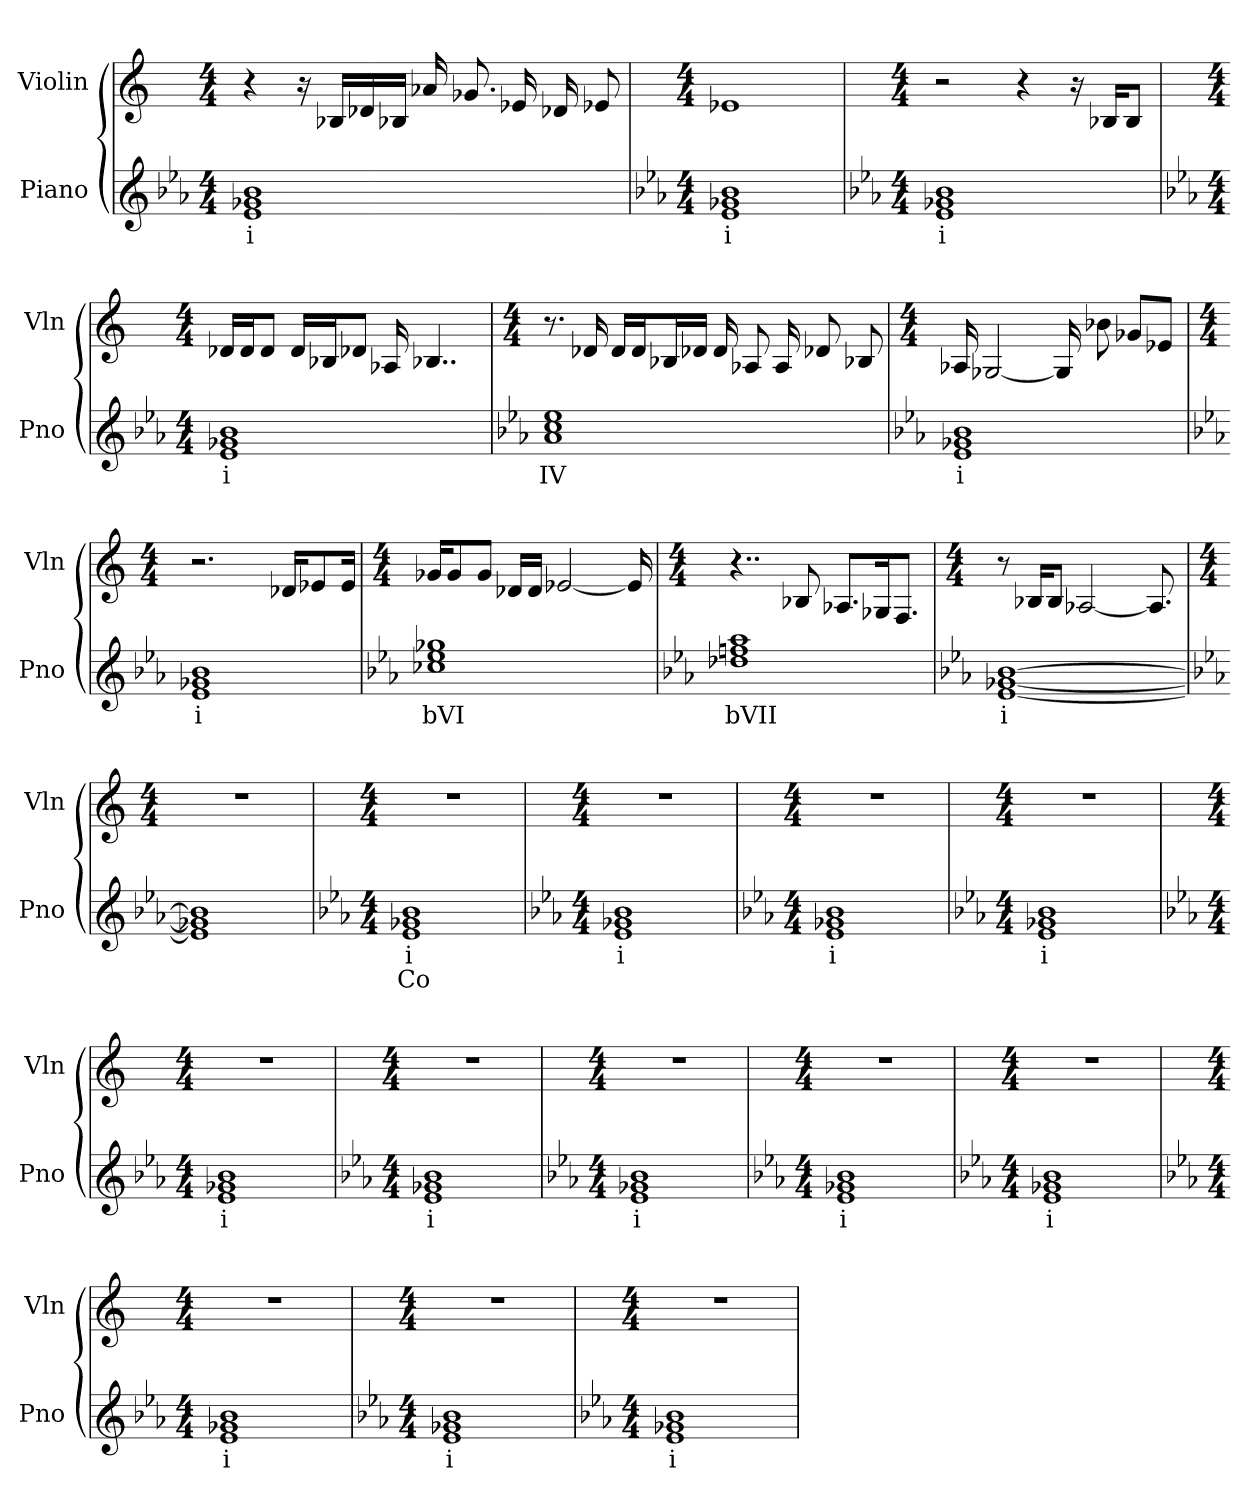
**kern	**text	**text	**kern
*part2	*part2	*part2	*part1
*staff2	*staff2	*staff2	*staff1
*I"Piano	*	*	*I"Violin
*I'Pno	*	*	*I'Vln
*k[b-e-a-]	*	*	*
*E-:	*	*	*
*M4/4	*	*	*M4/4
=	=	=	=
1e- 1g-X 1b-	i	.	4r
.	.	.	16r
.	.	.	16B-XLL
.	.	.	16d-X
.	.	.	16B-XJJ
.	.	.	16a-XLL
.	.	.	8.g-XJ
.	.	.	16e-XLL
.	.	.	16d-XJ
.	.	.	8e-XJ
=	=	=	=
*k[b-e-a-]	*	*	*
*E-:	*	*	*
*M4/4	*	*	*M4/4
1e- 1g-X 1b-	i	.	1e-X
=	=	=	=
*k[b-e-a-]	*	*	*
*E-:	*	*	*
*M4/4	*	*	*M4/4
1e- 1g-X 1b-	i	.	2r
.	.	.	4r
.	.	.	16r
.	.	.	16B-XKL
.	.	.	8B-J
=	=	=	=
*k[b-e-a-]	*	*	*
*E-:	*	*	*
*M4/4	*	*	*M4/4
1e- 1g-X 1b-	i	.	16d-XLL
.	.	.	16d-J
.	.	.	8d-J
.	.	.	16d-LL
.	.	.	16B-XJ
.	.	.	8d-XJ
.	.	.	16A-X
.	.	.	4..B-X
=	=	=	=
*k[b-e-a-]	*	*	*
*E-:	*	*	*
*	*	*	*M4/4
1a- 1cc 1ee-	IV	.	8.r
.	.	.	16d-X
.	.	.	16d-LL
.	.	.	16d-J
.	.	.	16B-XL
.	.	.	16d-XJJ
.	.	.	16d-LL
.	.	.	8A-X
.	.	.	16A-Jk
.	.	.	8d-XL
.	.	.	8B-XJ
=	=	=	=
*k[b-e-a-]	*	*	*
*E-:	*	*	*
*	*	*	*M4/4
1e- 1g-X 1b-	i	.	16A-X
.	.	.	[2G-X
.	.	.	16G-]
.	.	.	8b-X
.	.	.	8g-XL
.	.	.	8e-XJ
=	=	=	=
*k[b-e-a-]	*	*	*
*E-:	*	*	*
*	*	*	*M4/4
1e- 1g-X 1b-	i	.	2.r
.	.	.	16d-XKL
.	.	.	8e-X
.	.	.	16e-Jk
=	=	=	=
*k[b-e-a-]	*	*	*
*E-:	*	*	*
*	*	*	*M4/4
1cc-X 1ee- 1gg-X	bVI	.	16g-XKL
.	.	.	8g-
.	.	.	8g-J
.	.	.	16d-XLL
.	.	.	16d-JJ
.	.	.	[2e-X
.	.	.	16e-]
=	=	=	=
*k[b-e-a-]	*	*	*
*E-:	*	*	*
*	*	*	*M4/4
1dd-X 1ffn 1aa-	bVII	.	4..r
.	.	.	8B-X
.	.	.	8.A-XL
.	.	.	16G-XK
.	.	.	8.FJ
=	=	=	=
*k[b-e-a-]	*	*	*
*E-:	*	*	*
*	*	*	*M4/4
[1e- [1g-X [1b-	i	.	8r
.	.	.	16B-XKL
.	.	.	8B-J
.	.	.	[2A-X
.	.	.	8.A-]
=	=	=	=
*k[b-e-a-]	*	*	*
*E-:	*	*	*
*	*	*	*M4/4
1e-] 1g-X] 1b-]	.	.	1r
=	=	=	=
*k[b-e-a-]	*	*	*
*E-:	*	*	*
*M4/4	*	*	*M4/4
1e- 1g-X 1b-	i	Co	1r
=	=	=	=
*k[b-e-a-]	*	*	*
*E-:	*	*	*
*M4/4	*	*	*M4/4
1e- 1g-X 1b-	i	.	1r
=	=	=	=
*k[b-e-a-]	*	*	*
*E-:	*	*	*
*M4/4	*	*	*M4/4
1e- 1g-X 1b-	i	.	1r
=	=	=	=
*k[b-e-a-]	*	*	*
*E-:	*	*	*
*M4/4	*	*	*M4/4
1e- 1g-X 1b-	i	.	1r
=	=	=	=
*k[b-e-a-]	*	*	*
*E-:	*	*	*
*M4/4	*	*	*M4/4
1e- 1g-X 1b-	i	.	1r
=	=	=	=
*k[b-e-a-]	*	*	*
*E-:	*	*	*
*M4/4	*	*	*M4/4
1e- 1g-X 1b-	i	.	1r
=	=	=	=
*k[b-e-a-]	*	*	*
*E-:	*	*	*
*M4/4	*	*	*M4/4
1e- 1g-X 1b-	i	.	1r
=	=	=	=
*k[b-e-a-]	*	*	*
*E-:	*	*	*
*M4/4	*	*	*M4/4
1e- 1g-X 1b-	i	.	1r
=	=	=	=
*k[b-e-a-]	*	*	*
*E-:	*	*	*
*M4/4	*	*	*M4/4
1e- 1g-X 1b-	i	.	1r
=	=	=	=
*k[b-e-a-]	*	*	*
*E-:	*	*	*
*M4/4	*	*	*M4/4
1e- 1g-X 1b-	i	.	1r
=	=	=	=
*k[b-e-a-]	*	*	*
*E-:	*	*	*
*M4/4	*	*	*M4/4
1e- 1g-X 1b-	i	.	1r
=	=	=	=
*k[b-e-a-]	*	*	*
*E-:	*	*	*
*M4/4	*	*	*M4/4
1e- 1g-X 1b-	i	.	1r
=	=	=	=
*-	*-	*-	*-
